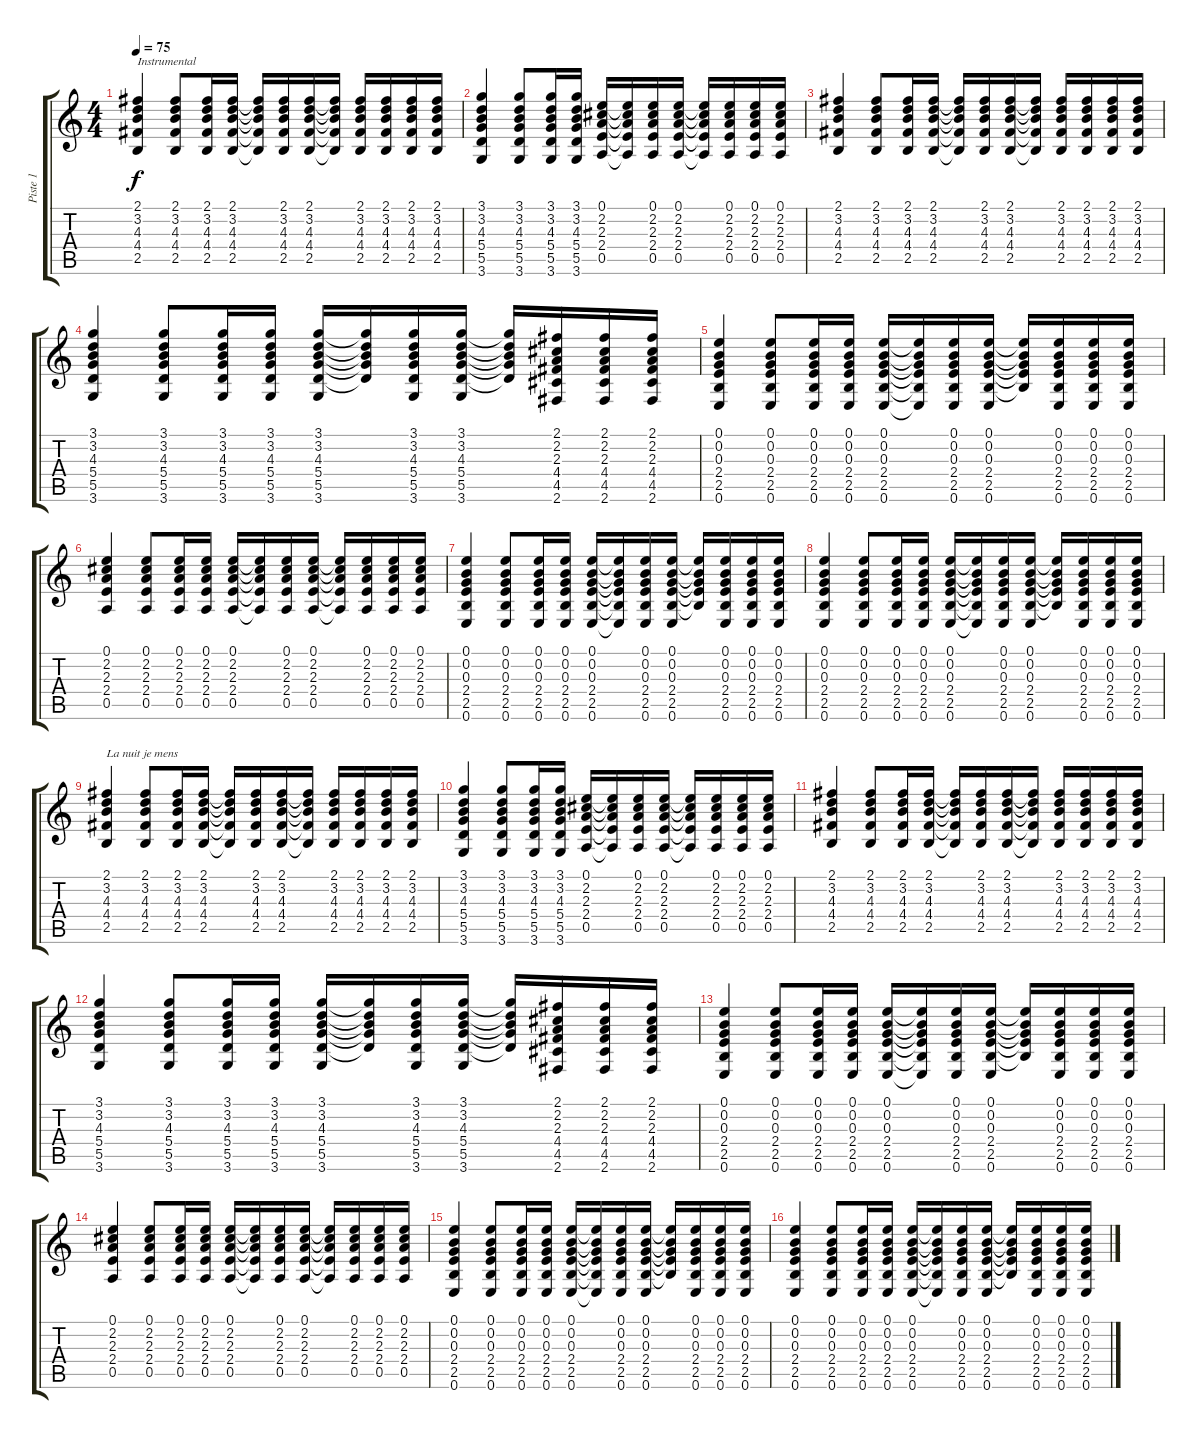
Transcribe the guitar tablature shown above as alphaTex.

\track ("Piste 1" "Piste 1") {instrument acousticguitarnylon}
\staff {score tabs}
\tuning (E4 B3 G3 D3 A2 E2) {hide}
\ts (4 4)
\tempo 75
\clef g2
\ks c
(2.1 3.2 4.3 4.4 2.5).4{txt "Instrumental" dy f} (2.1 3.2 4.3 4.4 2.5).8 (2.1 3.2 4.3 4.4 2.5).16 (2.1 3.2 4.3 4.4 2.5).16 (2.1{t} 3.2{t} 4.3{t} 4.4{t} 2.5{t}).16 (2.1 3.2 4.3 4.4 2.5).16 (2.1 3.2 4.3 4.4 2.5).16 (2.1{t} 3.2{t} 4.3{t} 4.4{t} 2.5{t}).16 (2.1 3.2 4.3 4.4 2.5).16 (2.1 3.2 4.3 4.4 2.5).16 (2.1 3.2 4.3 4.4 2.5).16 (2.1 3.2 4.3 4.4 2.5).16 |
(3.1 3.2 4.3 5.4 5.5 3.6).4 (3.1 3.2 4.3 5.4 5.5 3.6).8 (3.1 3.2 4.3 5.4 5.5 3.6).16 (3.1 3.2 4.3 5.4 5.5 3.6).16 (0.1 2.2 2.3 2.4 0.5).16 (0.1{t} 2.2{t} 2.3{t} 2.4{t} 0.5{t}).16 (0.1 2.2 2.3 2.4 0.5).16 (0.1 2.2 2.3 2.4 0.5).16 (0.1{t} 2.2{t} 2.3{t} 2.4{t} 0.5{t}).16 (0.1 2.2 2.3 2.4 0.5).16 (0.1 2.2 2.3 2.4 0.5).16 (0.1 2.2 2.3 2.4 0.5).16 |
(2.1 3.2 4.3 4.4 2.5).4 (2.1 3.2 4.3 4.4 2.5).8 (2.1 3.2 4.3 4.4 2.5).16 (2.1 3.2 4.3 4.4 2.5).16 (2.1{t} 3.2{t} 4.3{t} 4.4{t} 2.5{t}).16 (2.1 3.2 4.3 4.4 2.5).16 (2.1 3.2 4.3 4.4 2.5).16 (2.1{t} 3.2{t} 4.3{t} 4.4{t} 2.5{t}).16 (2.1 3.2 4.3 4.4 2.5).16 (2.1 3.2 4.3 4.4 2.5).16 (2.1 3.2 4.3 4.4 2.5).16 (2.1 3.2 4.3 4.4 2.5).16 |
(3.1 3.2 4.3 5.4 5.5 3.6).4 (3.1 3.2 4.3 5.4 5.5 3.6).8 (3.1 3.2 4.3 5.4 5.5 3.6).16 (3.1 3.2 4.3 5.4 5.5 3.6).16 (3.1 3.2 4.3 5.4 5.5 3.6).16 (3.1{t} 3.2{t} 4.3{t} 5.4{t} 5.5{t}).16 (3.1 3.2 4.3 5.4 5.5 3.6).16 (3.1 3.2 4.3 5.4 5.5 3.6).16 (3.1{t} 3.2{t} 4.3{t} 5.4{t} 5.5{t}).16 (2.1 2.2 2.3 4.4 4.5 2.6).16 (2.1 2.2 2.3 4.4 4.5 2.6).16 (2.1 2.2 2.3 4.4 4.5 2.6).16 |
(0.1 0.2 0.3 2.4 2.5 0.6).4 (0.1 0.2 0.3 2.4 2.5 0.6).8 (0.1 0.2 0.3 2.4 2.5 0.6).16 (0.1 0.2 0.3 2.4 2.5 0.6).16 (0.1 0.2 0.3 2.4 2.5 0.6).16 (0.1{t} 0.2{t} 0.3{t} 2.4{t} 2.5{t} 0.6{t}).16 (0.1 0.2 0.3 2.4 2.5 0.6).16 (0.1 0.2 0.3 2.4 2.5 0.6).16 (0.1{t} 0.2{t} 0.3{t} 2.4{t} 2.5{t}).16 (0.1 0.2 0.3 2.4 2.5 0.6).16 (0.1 0.2 0.3 2.4 2.5 0.6).16 (0.1 0.2 0.3 2.4 2.5 0.6).16 |
(0.1 2.2 2.3 2.4 0.5).4 (0.1 2.2 2.3 2.4 0.5).8 (0.1 2.2 2.3 2.4 0.5).16 (0.1 2.2 2.3 2.4 0.5).16 (0.1 2.2 2.3 2.4 0.5).16 (0.1{t} 2.2{t} 2.3{t} 2.4{t} 0.5{t}).16 (0.1 2.2 2.3 2.4 0.5).16 (0.1 2.2 2.3 2.4 0.5).16 (0.1{t} 2.2{t} 2.3{t} 2.4{t} 0.5{t}).16 (0.1 2.2 2.3 2.4 0.5).16 (0.1 2.2 2.3 2.4 0.5).16 (0.1 2.2 2.3 2.4 0.5).16 |
(0.1 0.2 0.3 2.4 2.5 0.6).4 (0.1 0.2 0.3 2.4 2.5 0.6).8 (0.1 0.2 0.3 2.4 2.5 0.6).16 (0.1 0.2 0.3 2.4 2.5 0.6).16 (0.1 0.2 0.3 2.4 2.5 0.6).16 (0.1{t} 0.2{t} 0.3{t} 2.4{t} 2.5{t} 0.6{t}).16 (0.1 0.2 0.3 2.4 2.5 0.6).16 (0.1 0.2 0.3 2.4 2.5 0.6).16 (0.1{t} 0.2{t} 0.3{t} 2.4{t} 2.5{t}).16 (0.1 0.2 0.3 2.4 2.5 0.6).16 (0.1 0.2 0.3 2.4 2.5 0.6).16 (0.1 0.2 0.3 2.4 2.5 0.6).16 |
(0.1 0.2 0.3 2.4 2.5 0.6).4 (0.1 0.2 0.3 2.4 2.5 0.6).8 (0.1 0.2 0.3 2.4 2.5 0.6).16 (0.1 0.2 0.3 2.4 2.5 0.6).16 (0.1 0.2 0.3 2.4 2.5 0.6).16 (0.1{t} 0.2{t} 0.3{t} 2.4{t} 2.5{t} 0.6{t}).16 (0.1 0.2 0.3 2.4 2.5 0.6).16 (0.1 0.2 0.3 2.4 2.5 0.6).16 (0.1{t} 0.2{t} 0.3{t} 2.4{t} 2.5{t}).16 (0.1 0.2 0.3 2.4 2.5 0.6).16 (0.1 0.2 0.3 2.4 2.5 0.6).16 (0.1 0.2 0.3 2.4 2.5 0.6).16 |
(2.1 3.2 4.3 4.4 2.5).4{txt "La nuit je mens"} (2.1 3.2 4.3 4.4 2.5).8 (2.1 3.2 4.3 4.4 2.5).16 (2.1 3.2 4.3 4.4 2.5).16 (2.1{t} 3.2{t} 4.3{t} 4.4{t} 2.5{t}).16 (2.1 3.2 4.3 4.4 2.5).16 (2.1 3.2 4.3 4.4 2.5).16 (2.1{t} 3.2{t} 4.3{t} 4.4{t} 2.5{t}).16 (2.1 3.2 4.3 4.4 2.5).16 (2.1 3.2 4.3 4.4 2.5).16 (2.1 3.2 4.3 4.4 2.5).16 (2.1 3.2 4.3 4.4 2.5).16 |
(3.1 3.2 4.3 5.4 5.5 3.6).4{volume 9} (3.1 3.2 4.3 5.4 5.5 3.6).8 (3.1 3.2 4.3 5.4 5.5 3.6).16 (3.1 3.2 4.3 5.4 5.5 3.6).16 (0.1 2.2 2.3 2.4 0.5).16 (0.1{t} 2.2{t} 2.3{t} 2.4{t} 0.5{t}).16 (0.1 2.2 2.3 2.4 0.5).16 (0.1 2.2 2.3 2.4 0.5).16 (0.1{t} 2.2{t} 2.3{t} 2.4{t} 0.5{t}).16 (0.1 2.2 2.3 2.4 0.5).16 (0.1 2.2 2.3 2.4 0.5).16 (0.1 2.2 2.3 2.4 0.5).16 |
(2.1 3.2 4.3 4.4 2.5).4{volume 8} (2.1 3.2 4.3 4.4 2.5).8 (2.1 3.2 4.3 4.4 2.5).16 (2.1 3.2 4.3 4.4 2.5).16 (2.1{t} 3.2{t} 4.3{t} 4.4{t} 2.5{t}).16 (2.1 3.2 4.3 4.4 2.5).16 (2.1 3.2 4.3 4.4 2.5).16 (2.1{t} 3.2{t} 4.3{t} 4.4{t} 2.5{t}).16 (2.1 3.2 4.3 4.4 2.5).16 (2.1 3.2 4.3 4.4 2.5).16 (2.1 3.2 4.3 4.4 2.5).16 (2.1 3.2 4.3 4.4 2.5).16 |
(3.1 3.2 4.3 5.4 5.5 3.6).4{volume 7} (3.1 3.2 4.3 5.4 5.5 3.6).8 (3.1 3.2 4.3 5.4 5.5 3.6).16 (3.1 3.2 4.3 5.4 5.5 3.6).16 (3.1 3.2 4.3 5.4 5.5 3.6).16 (3.1{t} 3.2{t} 4.3{t} 5.4{t} 5.5{t}).16 (3.1 3.2 4.3 5.4 5.5 3.6).16 (3.1 3.2 4.3 5.4 5.5 3.6).16 (3.1{t} 3.2{t} 4.3{t} 5.4{t} 5.5{t}).16 (2.1 2.2 2.3 4.4 4.5 2.6).16 (2.1 2.2 2.3 4.4 4.5 2.6).16 (2.1 2.2 2.3 4.4 4.5 2.6).16 |
(0.1 0.2 0.3 2.4 2.5 0.6).4{volume 6} (0.1 0.2 0.3 2.4 2.5 0.6).8 (0.1 0.2 0.3 2.4 2.5 0.6).16 (0.1 0.2 0.3 2.4 2.5 0.6).16 (0.1 0.2 0.3 2.4 2.5 0.6).16 (0.1{t} 0.2{t} 0.3{t} 2.4{t} 2.5{t} 0.6{t}).16 (0.1 0.2 0.3 2.4 2.5 0.6).16 (0.1 0.2 0.3 2.4 2.5 0.6).16 (0.1{t} 0.2{t} 0.3{t} 2.4{t} 2.5{t}).16 (0.1 0.2 0.3 2.4 2.5 0.6).16 (0.1 0.2 0.3 2.4 2.5 0.6).16 (0.1 0.2 0.3 2.4 2.5 0.6).16 |
(0.1 2.2 2.3 2.4 0.5).4{volume 5} (0.1 2.2 2.3 2.4 0.5).8 (0.1 2.2 2.3 2.4 0.5).16 (0.1 2.2 2.3 2.4 0.5).16 (0.1 2.2 2.3 2.4 0.5).16 (0.1{t} 2.2{t} 2.3{t} 2.4{t} 0.5{t}).16 (0.1 2.2 2.3 2.4 0.5).16 (0.1 2.2 2.3 2.4 0.5).16 (0.1{t} 2.2{t} 2.3{t} 2.4{t} 0.5{t}).16 (0.1 2.2 2.3 2.4 0.5).16 (0.1 2.2 2.3 2.4 0.5).16 (0.1 2.2 2.3 2.4 0.5).16 |
(0.1 0.2 0.3 2.4 2.5 0.6).4{volume 4} (0.1 0.2 0.3 2.4 2.5 0.6).8 (0.1 0.2 0.3 2.4 2.5 0.6).16 (0.1 0.2 0.3 2.4 2.5 0.6).16 (0.1 0.2 0.3 2.4 2.5 0.6).16 (0.1{t} 0.2{t} 0.3{t} 2.4{t} 2.5{t} 0.6{t}).16 (0.1 0.2 0.3 2.4 2.5 0.6).16 (0.1 0.2 0.3 2.4 2.5 0.6).16 (0.1{t} 0.2{t} 0.3{t} 2.4{t} 2.5{t}).16 (0.1 0.2 0.3 2.4 2.5 0.6).16 (0.1 0.2 0.3 2.4 2.5 0.6).16 (0.1 0.2 0.3 2.4 2.5 0.6).16 |
(0.1 0.2 0.3 2.4 2.5 0.6).4{volume 3} (0.1 0.2 0.3 2.4 2.5 0.6).8 (0.1 0.2 0.3 2.4 2.5 0.6).16 (0.1 0.2 0.3 2.4 2.5 0.6).16 (0.1 0.2 0.3 2.4 2.5 0.6).16 (0.1{t} 0.2{t} 0.3{t} 2.4{t} 2.5{t} 0.6{t}).16 (0.1 0.2 0.3 2.4 2.5 0.6).16 (0.1 0.2 0.3 2.4 2.5 0.6).16 (0.1{t} 0.2{t} 0.3{t} 2.4{t} 2.5{t}).16 (0.1 0.2 0.3 2.4 2.5 0.6).16 (0.1 0.2 0.3 2.4 2.5 0.6).16 (0.1 0.2 0.3 2.4 2.5 0.6).16
